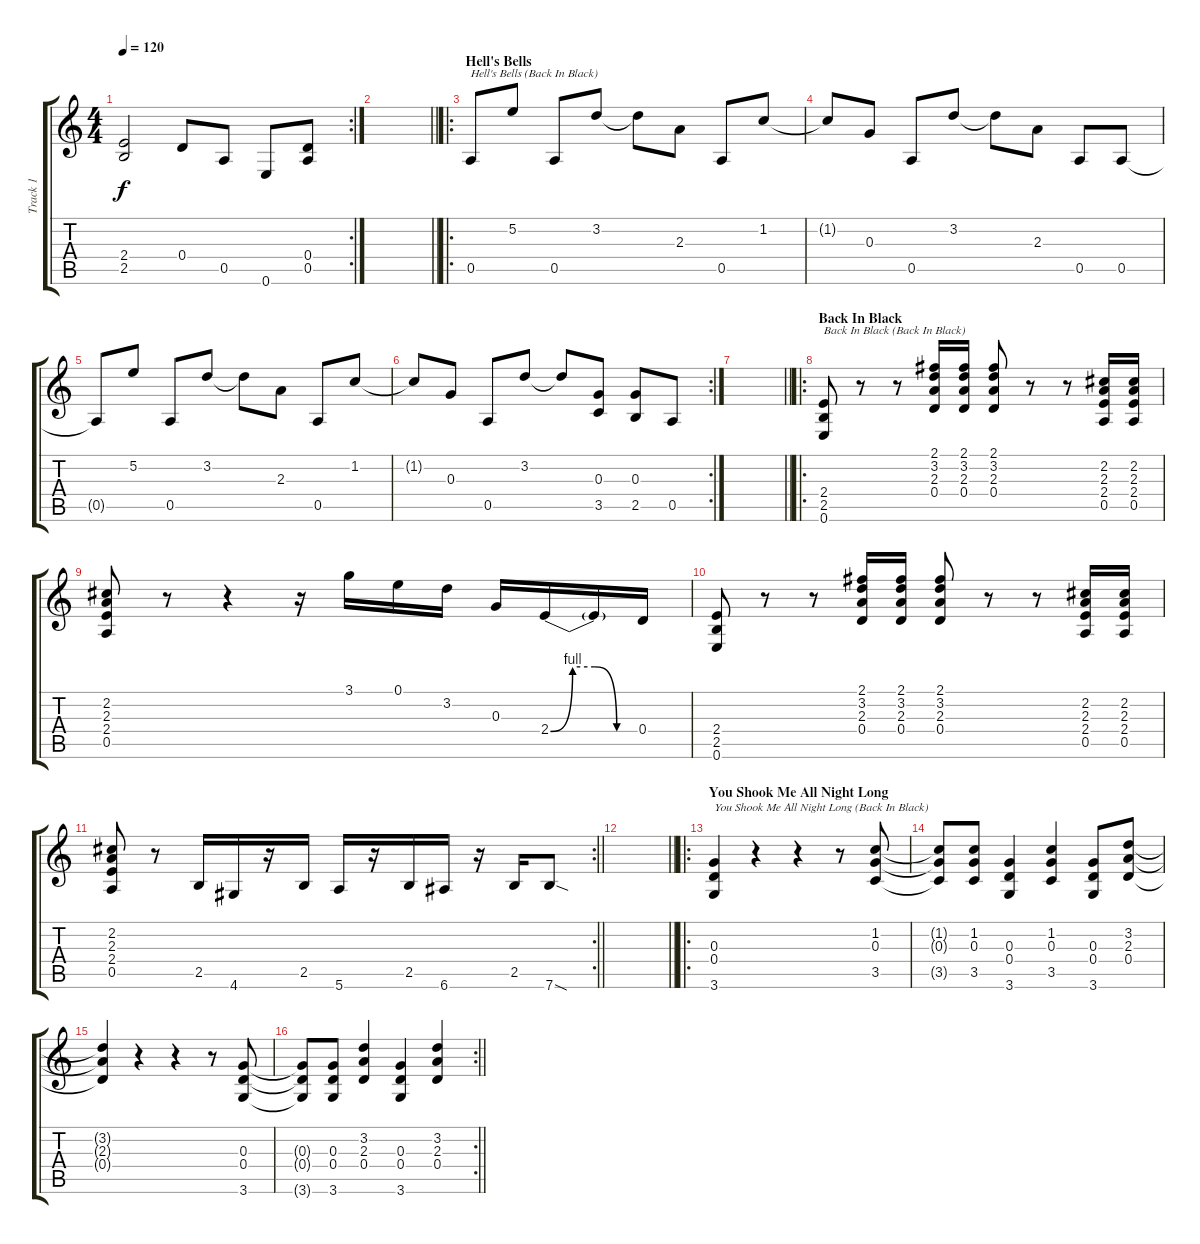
\track ("Track 1" "Track 1") {instrument distortionguitar}
\staff {score tabs}
\tuning (E4 B3 G3 D3 A2 E2) {hide}
\rc 2
\ts (4 4)
\tempo 120
\clef g2
\ks c
(2.4{t} 2.5{t}).2{dy f} 0.4.8 0.5.8 0.6.8 (0.4 0.5).8 |
\barLineRight lightlight
|
\ro
\section ("" "Hell's Bells")
0.5.8{txt "Hell's Bells (Back In Black)"} 5.2.8 0.5.8 3.2.8 3.2{t}.8 2.3.8 0.5.8 1.2.8 |
1.2{t}.8 0.3.8 0.5.8 3.2.8 3.2{t}.8 2.3.8 0.5.8 0.5.8 |
0.5{t}.8 5.2.8 0.5.8 3.2.8 3.2{t}.8 2.3.8 0.5.8 1.2.8 |
\rc 2
1.2{t}.8 0.3.8 0.5.8 3.2.8 3.2{t}.8 (0.3 3.5).8 (0.3 2.5).8 0.5.8 |
\barLineRight lightlight
|
\ro
\section ("" "Back In Black")
(2.4 2.5 0.6).8{txt "Back In Black (Back In Black)"} r.8 r.8 (2.1 3.2 2.3 0.4).16 (2.1 3.2 2.3 0.4).16 (2.1 3.2 2.3 0.4).8 r.8 r.8 (2.2 2.3 2.4 0.5).16 (2.2 2.3 2.4 0.5).16 |
(2.2 2.3 2.4 0.5).8 r.8 r.4 r.16 3.1.16 0.1.16 3.2.16 0.3.16 2.4{be (custom 0 0 15 4 30 4 45 0 60 0)}.16 2.4{t}.16 0.4.16 |
(2.4 2.5 0.6).8 r.8 r.8 (2.1 3.2 2.3 0.4).16 (2.1 3.2 2.3 0.4).16 (2.1 3.2 2.3 0.4).8 r.8 r.8 (2.2 2.3 2.4 0.5).16 (2.2 2.3 2.4 0.5).16 |
\rc 2
\barLineRight lightlight
(2.2 2.3 2.4 0.5).8 r.8 2.5.16 4.6.16 r.16 2.5.16 5.6.16 r.16 2.5.16 6.6.16 r.16 2.5.16 7.6{sod}.8 |
\barLineRight lightlight
|
\ro
\section ("" "You Shook Me All Night Long")
(0.3 0.4 3.6).4{txt "You Shook Me All Night Long (Back In Black)"} r.4 r.4 r.8 (1.2 0.3 3.5).8 |
(1.2{t} 0.3{t} 3.5{t}).8 (1.2 0.3 3.5).8 (0.3 0.4 3.6).4 (1.2 0.3 3.5).4 (0.3 0.4 3.6).8 (3.2 2.3 0.4).8 |
(3.2{t} 2.3{t} 0.4{t}).4 r.4 r.4 r.8 (0.3 0.4 3.6).8 |
\rc 2
\barLineRight lightlight
(0.3{t} 0.4{t} 3.6{t}).8 (0.3 0.4 3.6).8 (3.2 2.3 0.4).4 (0.3 0.4 3.6).4 (3.2 2.3 0.4).4
